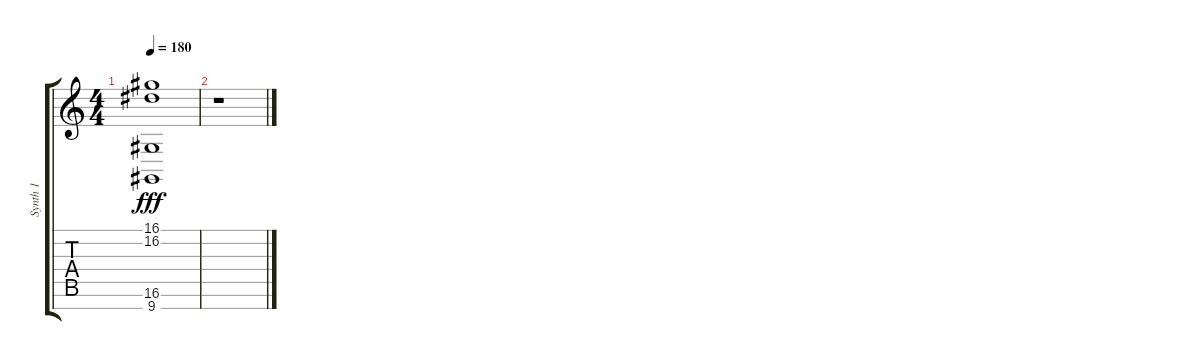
\track ("Synth 1" "Synth 1") {instrument tremolostrings}
\staff {score tabs}
\tuning (E4 B3 G3 D3 A2 E2 B1) {hide}
\ts (4 4)
\tempo 180
\clef g2
\ks c
(16.1 16.2 16.6 9.7).1{dy fff} |
r.1
